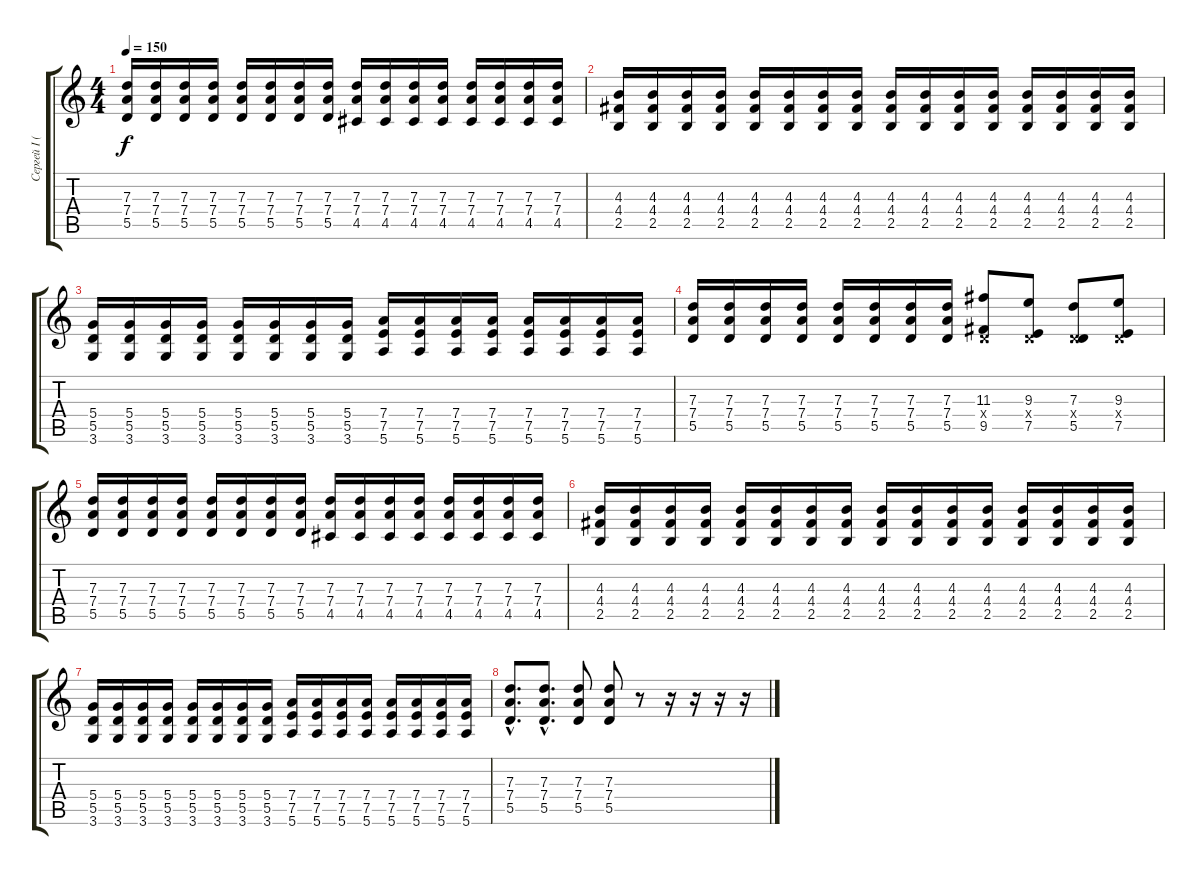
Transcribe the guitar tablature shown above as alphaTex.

\track ("Сергей I (ГИТАРА)" "Сергей I (") {instrument overdrivenguitar}
\staff {score tabs}
\tuning (E4 B3 G3 D3 A2 E2) {hide}
\ts (4 4)
\tempo 150
\clef g2
\ks c
(7.3 7.4 5.5).16{dy f} (7.3 7.4 5.5).16 (7.3 7.4 5.5).16 (7.3 7.4 5.5).16 (7.3 7.4 5.5).16 (7.3 7.4 5.5).16 (7.3 7.4 5.5).16 (7.3 7.4 5.5).16 (7.3 7.4 4.5).16 (7.3 7.4 4.5).16 (7.3 7.4 4.5).16 (7.3 7.4 4.5).16 (7.3 7.4 4.5).16 (7.3 7.4 4.5).16 (7.3 7.4 4.5).16 (7.3 7.4 4.5).16 |
(4.3 4.4 2.5).16 (4.3 4.4 2.5).16 (4.3 4.4 2.5).16 (4.3 4.4 2.5).16 (4.3 4.4 2.5).16 (4.3 4.4 2.5).16 (4.3 4.4 2.5).16 (4.3 4.4 2.5).16 (4.3 4.4 2.5).16 (4.3 4.4 2.5).16 (4.3 4.4 2.5).16 (4.3 4.4 2.5).16 (4.3 4.4 2.5).16 (4.3 4.4 2.5).16 (4.3 4.4 2.5).16 (4.3 4.4 2.5).16 |
(5.4 5.5 3.6).16 (5.4 5.5 3.6).16 (5.4 5.5 3.6).16 (5.4 5.5 3.6).16 (5.4 5.5 3.6).16 (5.4 5.5 3.6).16 (5.4 5.5 3.6).16 (5.4 5.5 3.6).16 (7.4 7.5 5.6).16 (7.4 7.5 5.6).16 (7.4 7.5 5.6).16 (7.4 7.5 5.6).16 (7.4 7.5 5.6).16 (7.4 7.5 5.6).16 (7.4 7.5 5.6).16 (7.4 7.5 5.6).16 |
(7.3 7.4 5.5).16 (7.3 7.4 5.5).16 (7.3 7.4 5.5).16 (7.3 7.4 5.5).16 (7.3 7.4 5.5).16 (7.3 7.4 5.5).16 (7.3 7.4 5.5).16 (7.3 7.4 5.5).16 (11.3 0.4{x} 9.5).8 (9.3 0.4{x} 7.5).8 (7.3 0.4{x} 5.5).8 (9.3 0.4{x} 7.5).8 |
(7.3 7.4 5.5).16 (7.3 7.4 5.5).16 (7.3 7.4 5.5).16 (7.3 7.4 5.5).16 (7.3 7.4 5.5).16 (7.3 7.4 5.5).16 (7.3 7.4 5.5).16 (7.3 7.4 5.5).16 (7.3 7.4 4.5).16 (7.3 7.4 4.5).16 (7.3 7.4 4.5).16 (7.3 7.4 4.5).16 (7.3 7.4 4.5).16 (7.3 7.4 4.5).16 (7.3 7.4 4.5).16 (7.3 7.4 4.5).16 |
(4.3 4.4 2.5).16 (4.3 4.4 2.5).16 (4.3 4.4 2.5).16 (4.3 4.4 2.5).16 (4.3 4.4 2.5).16 (4.3 4.4 2.5).16 (4.3 4.4 2.5).16 (4.3 4.4 2.5).16 (4.3 4.4 2.5).16 (4.3 4.4 2.5).16 (4.3 4.4 2.5).16 (4.3 4.4 2.5).16 (4.3 4.4 2.5).16 (4.3 4.4 2.5).16 (4.3 4.4 2.5).16 (4.3 4.4 2.5).16 |
(5.4 5.5 3.6).16 (5.4 5.5 3.6).16 (5.4 5.5 3.6).16 (5.4 5.5 3.6).16 (5.4 5.5 3.6).16 (5.4 5.5 3.6).16 (5.4 5.5 3.6).16 (5.4 5.5 3.6).16 (7.4 7.5 5.6).16 (7.4 7.5 5.6).16 (7.4 7.5 5.6).16 (7.4 7.5 5.6).16 (7.4 7.5 5.6).16 (7.4 7.5 5.6).16 (7.4 7.5 5.6).16 (7.4 7.5 5.6).16 |
(7.3{hac} 7.4{hac} 5.5{hac}).8{d} (7.3{hac} 7.4{hac} 5.5{hac}).8{d} (7.3 7.4 5.5).8 (7.3 7.4 5.5).8 r.8 r.16 r.16 r.16 r.16
